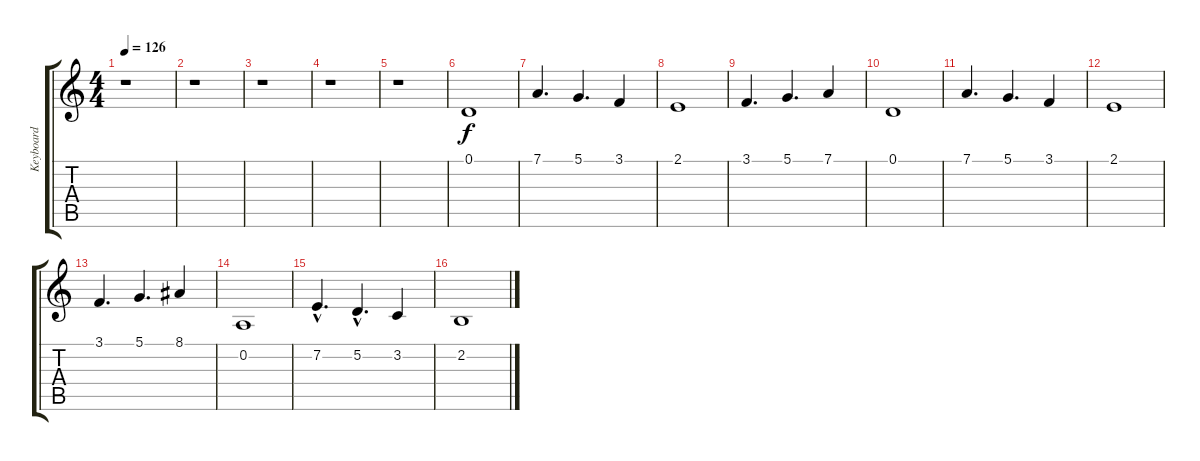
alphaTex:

\track ("Keyboard" "Keyboard") {instrument stringensemble2}
\staff {score tabs}
\tuning (D4 A3 F3 C3 G2 D2) {hide}
\ts (4 4)
\tempo 126
\clef g2
\ks c
r.1{dy f} |
r.1 |
r.1 |
r.1 |
r.1 |
0.1.1{volume 11 instrument choiraahs} |
7.1.4{d} 5.1.4{d} 3.1.4 |
2.1.1 |
3.1.4{d} 5.1.4{d} 7.1.4 |
0.1.1 |
7.1.4{d} 5.1.4{d} 3.1.4 |
2.1.1 |
3.1.4{d} 5.1.4{d} 8.1.4 |
0.2.1 |
7.2{hac}.4{d} 5.2{hac}.4{d} 3.2.4 |
2.2.1
